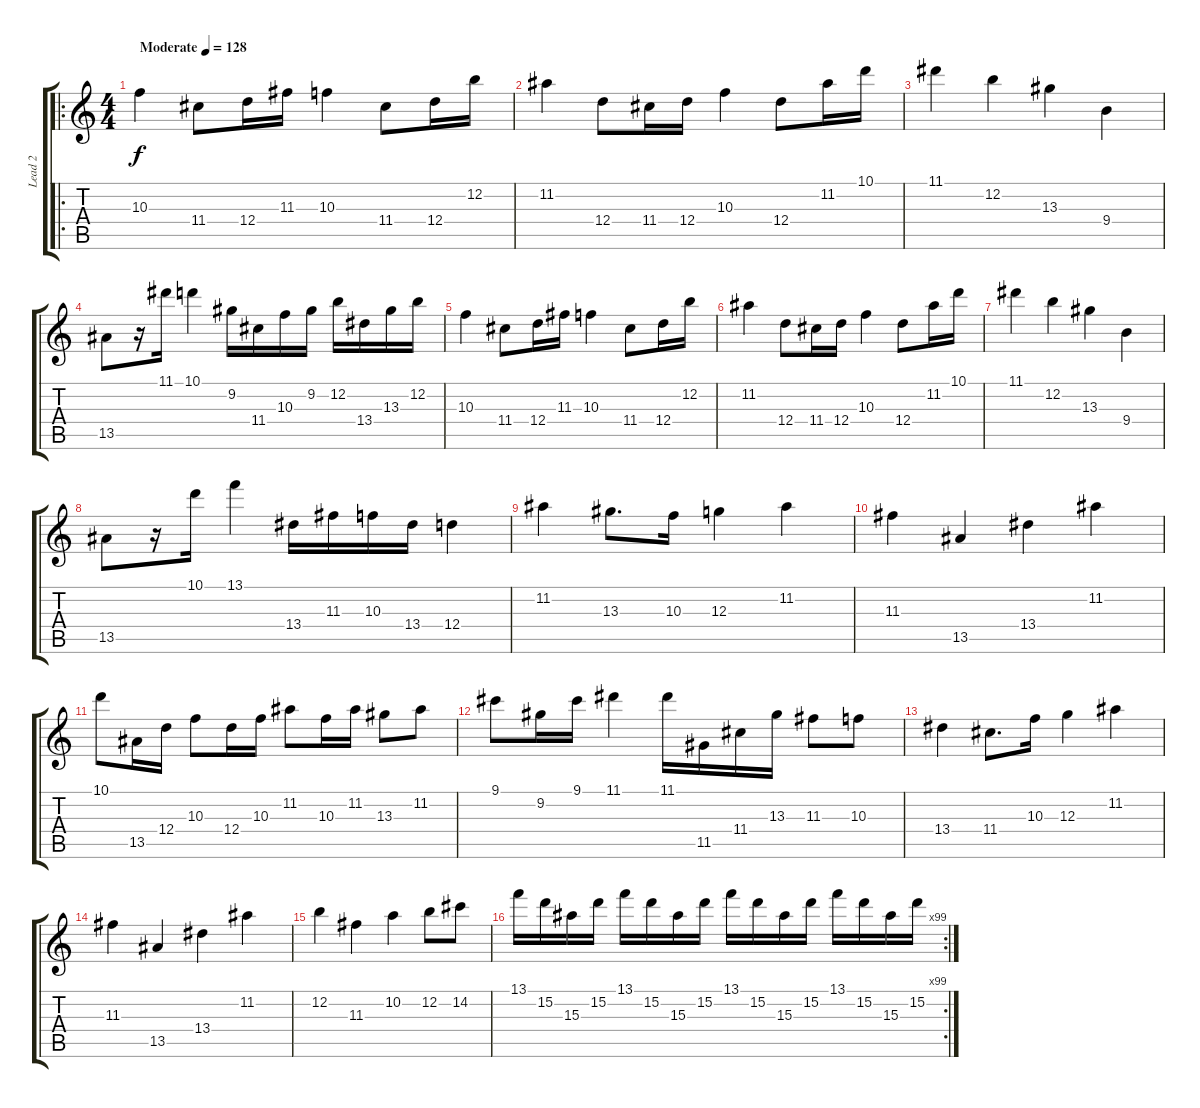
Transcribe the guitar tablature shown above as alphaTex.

\track ("Lead 2" "Lead 2") {instrument acousticguitarnylon}
\staff {score tabs}
\tuning (E4 B3 G3 D3 A2 E2) {hide}
\ro
\ts (4 4)
\tempo (128 "Moderate")
\clef g2
\ks c
10.3.4{dy f instrument acousticguitarnylon} 11.4.8 12.4.16 11.3.16 10.3.4 11.4.8 12.4.16 12.2.16 |
11.2.4 12.4.8 11.4.16 12.4.16 10.3.4 12.4.8 11.2.16 10.1.16 |
11.1.4 12.2.4 13.3.4 9.4.4 |
13.5.8 r.16 11.1.16 10.1.4 9.2.16 11.4.16 10.3.16 9.2.16 12.2.16 13.4.16 13.3.16 12.2.16 |
10.3.4 11.4.8 12.4.16 11.3.16 10.3.4 11.4.8 12.4.16 12.2.16 |
11.2.4 12.4.8 11.4.16 12.4.16 10.3.4 12.4.8 11.2.16 10.1.16 |
11.1.4 12.2.4 13.3.4 9.4.4 |
13.5.8 r.16 10.1.16 13.1.4 13.4.16 11.3.16 10.3.16 13.4.16 12.4.4 |
11.2.4 13.3.8{d} 10.3.16 12.3.4 11.2.4 |
11.3.4 13.5.4 13.4.4 11.2.4 |
10.1.8 13.5.16 12.4.16 10.3.8 12.4.16 10.3.16 11.2.8 10.3.16 11.2.16 13.3.8 11.2.8 |
9.1.8 9.2.16 9.1.16 11.1.4 11.1.16 11.5.16 11.4.16 13.3.16 11.3.8 10.3.8 |
13.4.4 11.4.8{d} 10.3.16 12.3.4 11.2.4 |
11.3.4 13.5.4 13.4.4 11.2.4 |
12.2.4 11.3.4 10.2.4 12.2.8 14.2.8 |
\rc 99
13.1.16 15.2.16 15.3.16 15.2.16 13.1.16 15.2.16 15.3.16 15.2.16 13.1.16 15.2.16 15.3.16 15.2.16 13.1.16 15.2.16 15.3.16 15.2.16
